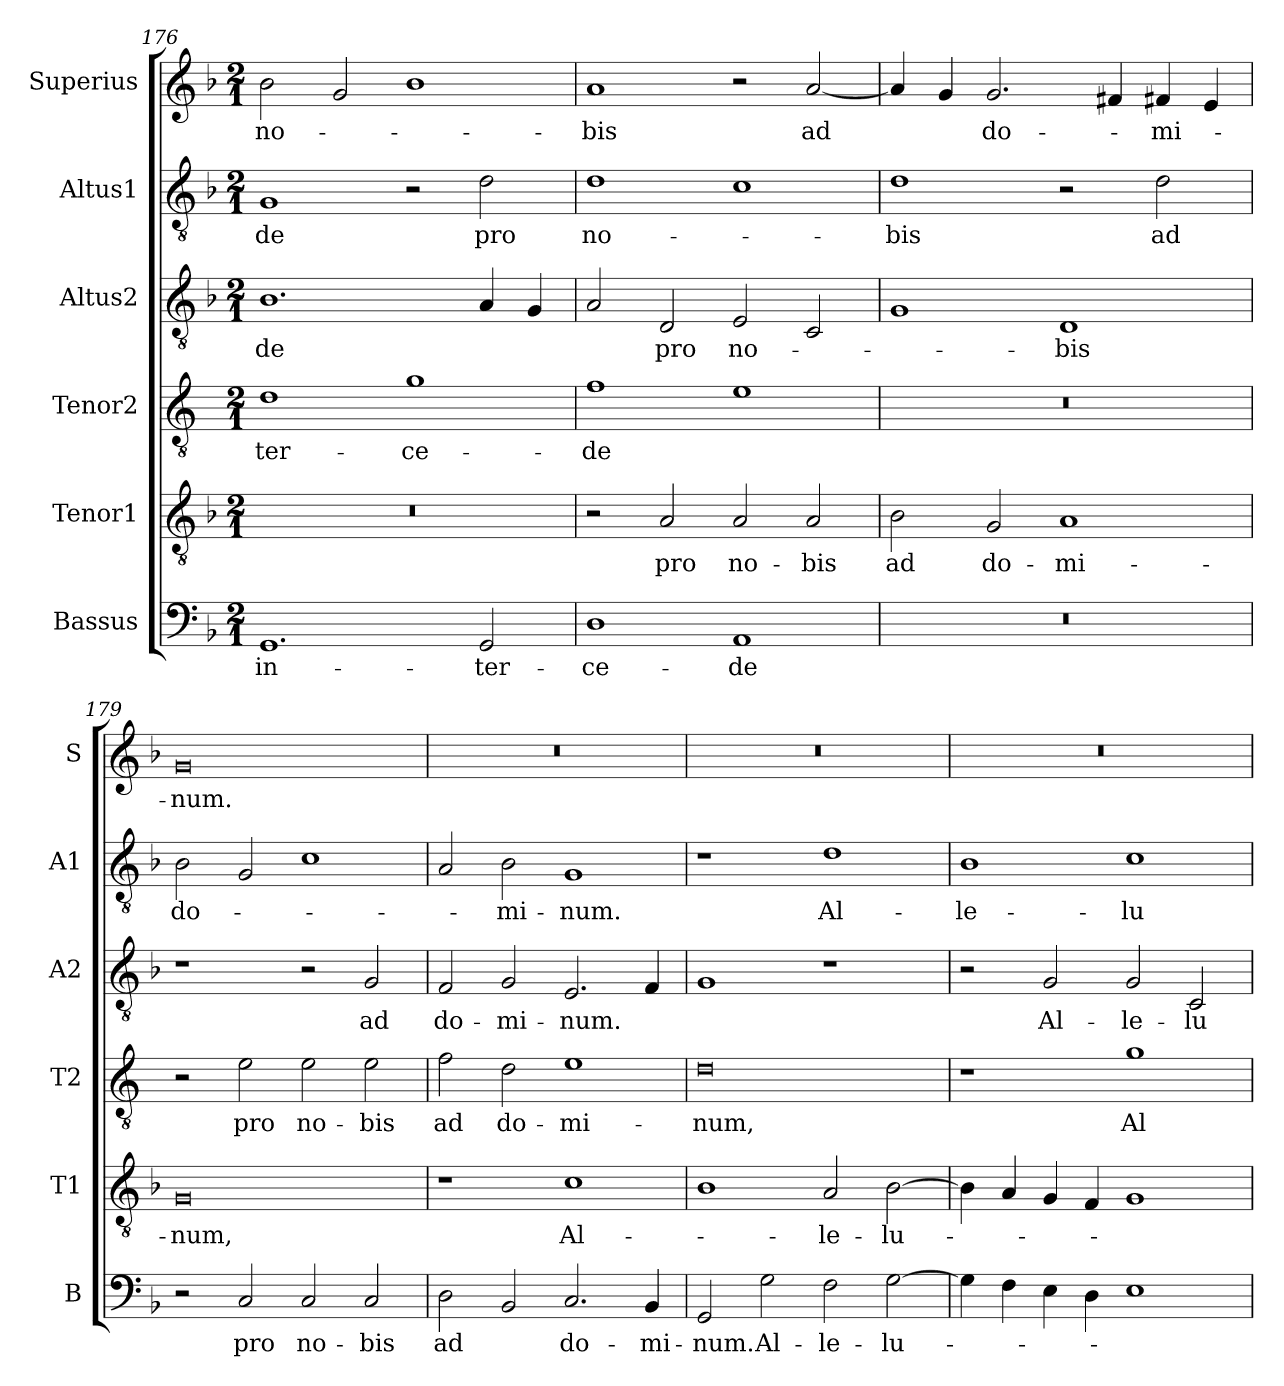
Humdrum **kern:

**kern	**text	**kern	**text	**kern	**text	**kern	**text	**kern	**text	**kern	**text
*part6	*part6	*part5	*part5	*part4	*part4	*part3	*part3	*part2	*part2	*part1	*part1
*staff6	*staff6	*staff5	*staff5	*staff4	*staff4	*staff3	*staff3	*staff2	*staff2	*staff1	*staff1
*I"Bassus	*	*I"Tenor1	*	*I"Tenor2	*	*I"Altus2	*	*I"Altus1	*	*I"Superius	*
*I'B	*	*I'T1	*	*I'T2	*	*I'A2	*	*I'A1	*	*I'S	*
*clefF4	*	*clefGv2	*	*clefGv2	*	*clefGv2	*	*clefGv2	*	*clefG2	*
*k[b-]	*	*k[b-]	*	*k[]	*	*k[b-]	*	*k[b-]	*	*k[b-]	*
*M2/1	*	*M2/1	*	*M2/1	*	*M2/1	*	*M2/1	*	*M2/1	*
=176	=176	=176	=176	=176	=176	=176	=176	=176	=176	=176	=176
1.GG	in-	0r	.	1d	-ter-	1.B-	-de	1G	-de	2b-\	no-
.	.	.	.	.	.	.	.	.	.	2g/	.
.	.	.	.	1g	-ce-	.	.	2r	.	1b-	.
2GG/	-ter-	.	.	.	.	4A/	.	2d\	pro	.	.
.	.	.	.	.	.	4G/	.	.	.	.	.
=177	=177	=177	=177	=177	=177	=177	=177	=177	=177	=177	=177
1D	-ce-	2r	.	1f	-de	2A/	.	1d	no-	1a	-bis
.	.	2A/	pro	.	.	2D/	pro	.	.	.	.
1AA	-de	2A/	no-	1e	.	2E/	no-	1c	.	2r	.
.	.	2A/	-bis	.	.	2C/	.	.	.	[2a/	ad
=178	=178	=178	=178	=178	=178	=178	=178	=178	=178	=178	=178
0r	.	2B-\	ad	0r	.	1G	.	1d	-bis	4a/]	.
.	.	.	.	.	.	.	.	.	.	4g/	.
.	.	2G/	do-	.	.	.	.	.	.	2.g/	do-
.	.	1A	-mi-	.	.	1D	-bis	2r	.	.	.
.	.	.	.	.	.	.	.	.	.	4f#X/	.
.	.	.	.	.	.	.	.	2d\	ad	4f#X/	-mi-
.	.	.	.	.	.	.	.	.	.	4e/	.
=179	=179	=179	=179	=179	=179	=179	=179	=179	=179	=179	=179
2r	.	0G	-num,	2r	.	1r	.	2B-\	do-	0g	-num.
2C/	pro	.	.	2e\	pro	.	.	2G/	.	.	.
2C/	no-	.	.	2e\	no-	2r	.	1c	.	.	.
2C/	-bis	.	.	2e\	-bis	2G/	ad	.	.	.	.
=180	=180	=180	=180	=180	=180	=180	=180	=180	=180	=180	=180
2D\	ad	1r	.	2f\	ad	2F/	do-	2A/	.	0r	.
2BB-/	.	.	.	2d\	do-	2G/	-mi-	2B-\	-mi-	.	.
2.C/	do-	1c	Al-	1e	-mi-	2.E/	-num.	1G	-num.	.	.
4BB-/	-mi-	.	.	.	.	4F/	.	.	.	.	.
=181	=181	=181	=181	=181	=181	=181	=181	=181	=181	=181	=181
2GG/	-num.	1B-	.	0d	-num,	1G	.	1r	.	0r	.
2G\	Al-	.	.	.	.	.	.	.	.	.	.
2F\	-le-	2A/	-le-	.	.	1r	.	1d	Al-	.	.
[2G\	-lu-	[2B-\	-lu-	.	.	.	.	.	.	.	.
=182	=182	=182	=182	=182	=182	=182	=182	=182	=182	=182	=182
4G\]	.	4B-\]	.	1r	.	2r	.	1B-	-le-	0r	.
4F\	.	4A/	.	.	.	.	.	.	.	.	.
4E\	.	4G/	.	.	.	2G/	Al-	.	.	.	.
4D\	.	4F/	.	.	.	.	.	.	.	.	.
1E	.	1G	.	1g	Al-	2G/	-le-	1c	-lu-	.	.
.	.	.	.	.	.	2C/	-lu-	.	.	.	.
=	=	=	=	=	=	=	=	=	=	=	=
*-	*-	*-	*-	*-	*-	*-	*-	*-	*-	*-	*-
